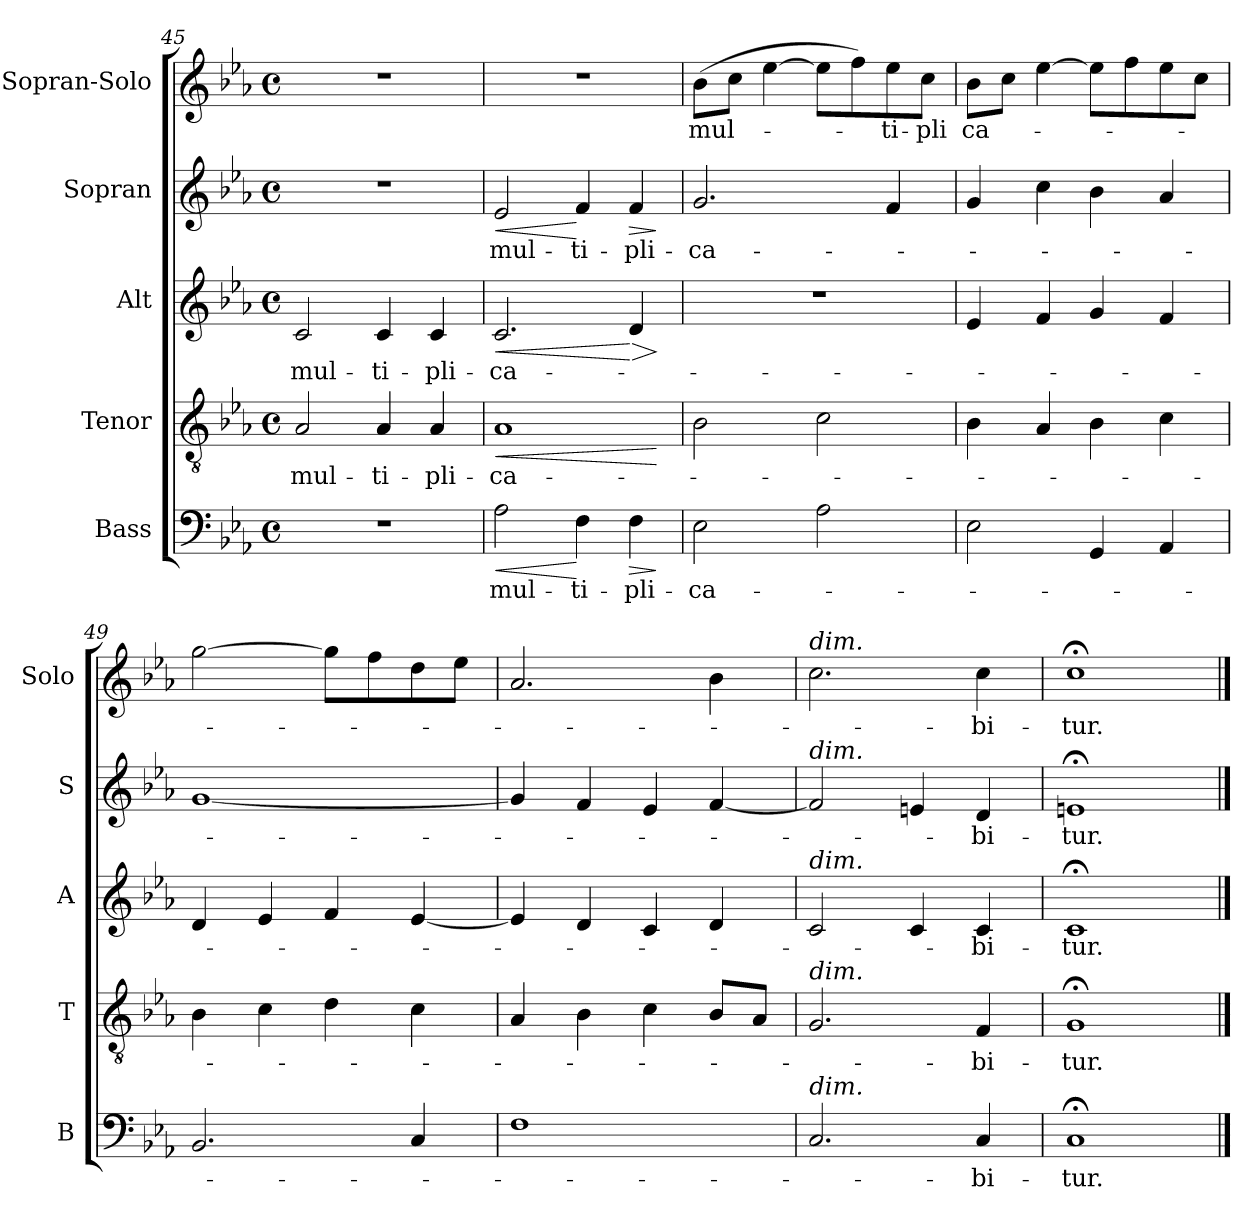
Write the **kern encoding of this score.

**kern	**text	**dynam	**kern	**text	**dynam	**kern	**text	**dynam	**kern	**text	**dynam	**kern	**text
*part5	*part5	*part5	*part4	*part4	*part4	*part3	*part3	*part3	*part2	*part2	*part2	*part1	*part1
*staff5	*staff5	*staff5	*staff4	*staff4	*staff4	*staff3	*staff3	*staff3	*staff2	*staff2	*staff2	*staff1	*staff1
*I"Bass	*	*	*I"Tenor	*	*	*I"Alt	*	*	*I"Sopran	*	*	*I"Sopran-Solo	*
*I'B	*	*	*I'T	*	*	*I'A	*	*	*I'S	*	*	*I'Solo	*
*clefF4	*	*	*clefGv2	*	*	*clefG2	*	*	*clefG2	*	*	*clefG2	*
*k[b-e-a-]	*	*	*k[b-e-a-]	*	*	*k[b-e-a-]	*	*	*k[b-e-a-]	*	*	*k[b-e-a-]	*
*E-:	*	*	*E-:	*	*	*E-:	*	*	*E-:	*	*	*E-:	*
*M4/4	*	*	*M4/4	*	*	*M4/4	*	*	*M4/4	*	*	*M4/4	*
*met(c)	*	*	*met(c)	*	*	*met(c)	*	*	*met(c)	*	*	*met(c)	*
=45	=45	=45	=45	=45	=45	=45	=45	=45	=45	=45	=45	=45	=45
!	!	!	!	!LO:LY:b	!	!	!LO:LY:b	!	!	!	!	!	!
1r	.	.	2A-/	mul-	.	2c/	mul-	.	1r	.	.	1r	.
!	!	!	!	!LO:LY:b	!	!	!LO:LY:b	!	!	!	!	!	!
.	.	.	4A-/	-ti-	.	4c/	-ti-	.	.	.	.	.	.
!	!	!	!	!LO:LY:b	!	!	!LO:LY:b	!	!	!	!	!	!
.	.	.	4A-/	-pli-	.	4c/	-pli-	.	.	.	.	.	.
=46	=46	=46	=46	=46	=46	=46	=46	=46	=46	=46	=46	=46	=46
!	!LO:LY:b	!LO:HP:b	!	!LO:LY:b	!LO:HP:b	!	!LO:LY:b	!LO:HP:b	!	!LO:LY:b	!LO:HP:b	!	!
2A-\	mul-	<	1A-	-ca-	<	2.c/	-ca-	<	2e-/	mul-	<	1r	.
!	!LO:LY:b	!	!	!	!	!	!	!	!	!LO:LY:b	!	!	!
4F\	-ti-	[	.	.	.	.	.	.	4f/	-ti-	[	.	.
!	!LO:LY:b	!LO:HP:b	!	!	!	!	!	!LO:HP:n=1:b	!	!LO:LY:b	!LO:HP:b	!	!
4F\	-pli-	>	.	.	.	4d/	.	[ >	4f/	-pli-	>	.	.
.	.	]	.	.	[	.	.	]	.	.	]	.	.
=47	=47	=47	=47	=47	=47	=47	=47	=47	=47	=47	=47	=47	=47
!	!LO:LY:b	!	!	!	!	!	!	!	!	!LO:LY:b	!	!	!LO:LY:b
2E-\	-ca-	.	2B-\	.	.	1r	.	.	2.g/	-ca-	.	(>8b-\L	mul-
.	.	.	.	.	.	.	.	.	.	.	.	8cc\J	.
.	.	.	.	.	.	.	.	.	.	.	.	[4ee-\	.
2A-\	.	.	2c\	.	.	.	.	.	.	.	.	8ee-\L]	.
.	.	.	.	.	.	.	.	.	.	.	.	8ff\)	.
!	!	!	!	!	!	!	!	!	!	!	!	!	!LO:LY:b
.	.	.	.	.	.	.	.	.	4f/	.	.	8ee-\	-ti-
!	!	!	!	!	!	!	!	!	!	!	!	!	!LO:LY:b
.	.	.	.	.	.	.	.	.	.	.	.	8cc\J	-pli
!!LO:PB:g=z
=48	=48	=48	=48	=48	=48	=48	=48	=48	=48	=48	=48	=48	=48
!	!	!	!	!	!	!	!	!	!	!	!	!	!LO:LY:b
2E-\	.	.	4B-\	.	.	4e-/	.	.	4g/	.	.	8b-\L	ca-
.	.	.	.	.	.	.	.	.	.	.	.	8cc\J	.
.	.	.	4A-/	.	.	4f/	.	.	4cc\	.	.	[4ee-\	.
4GG/	.	.	4B-\	.	.	4g/	.	.	4b-\	.	.	8ee-\L]	.
.	.	.	.	.	.	.	.	.	.	.	.	8ff\	.
4AA-/	.	.	4c\	.	.	4f/	.	.	4a-/	.	.	8ee-\	.
.	.	.	.	.	.	.	.	.	.	.	.	8cc\J	.
=49	=49	=49	=49	=49	=49	=49	=49	=49	=49	=49	=49	=49	=49
2.BB-/	.	.	4B-\	.	.	4d/	.	.	[1g	.	.	[2gg\	.
.	.	.	4c\	.	.	4e-/	.	.	.	.	.	.	.
.	.	.	4d\	.	.	4f/	.	.	.	.	.	8gg\L]	.
.	.	.	.	.	.	.	.	.	.	.	.	8ff\	.
4C/	.	.	4c\	.	.	[4e-/	.	.	.	.	.	8dd\	.
.	.	.	.	.	.	.	.	.	.	.	.	8ee-\J	.
=50	=50	=50	=50	=50	=50	=50	=50	=50	=50	=50	=50	=50	=50
1F	.	.	4A-/	.	.	4e-/]	.	.	4g/]	.	.	2.a-/	.
.	.	.	4B-\	.	.	4d/	.	.	4f/	.	.	.	.
.	.	.	4c\	.	.	4c/	.	.	4e-/	.	.	.	.
.	.	.	8B-/L	.	.	4d/	.	.	[4f/	.	.	4b-\	.
.	.	.	8A-/J	.	.	.	.	.	.	.	.	.	.
=51	=51	=51	=51	=51	=51	=51	=51	=51	=51	=51	=51	=51	=51
!	!	!	!	!	!	!	!	!	!	!	!	!LO:TX:a:i:t=dim.	!
!	!	!	!	!	!	!	!	!	!LO:TX:a:i:t=dim.	!	!	!	!
!	!	!	!	!	!	!LO:TX:a:i:t=dim.	!	!	!	!	!	!	!
!	!	!	!LO:TX:a:i:t=dim.	!	!	!	!	!	!	!	!	!	!
!LO:TX:a:i:t=dim.	!	!	!	!	!	!	!	!	!	!	!	!	!
2.C/	.	.	2.G/	.	.	2c/	.	.	2f/]	.	.	2.cc\	.
.	.	.	.	.	.	4c/	.	.	4en/	.	.	.	.
!	!LO:LY:b	!	!	!LO:LY:b	!	!	!LO:LY:b	!	!	!LO:LY:b	!	!	!LO:LY:b
4C/	-bi-	.	4F/	-bi-	.	4c/	-bi-	.	4d/	-bi-	.	4cc\	-bi-
=52	=52	=52	=52	=52	=52	=52	=52	=52	=52	=52	=52	=52	=52
!	!LO:LY:b	!	!	!LO:LY:b	!	!	!LO:LY:b	!	!	!LO:LY:b	!	!	!LO:LY:b
1C;	-tur.	.	1G;	-tur.	.	1c;	-tur.	.	1en;	-tur.	.	1cc;<	-tur.
==	==	==	==	==	==	==	==	==	==	==	==	==	==
*-	*-	*-	*-	*-	*-	*-	*-	*-	*-	*-	*-	*-	*-
